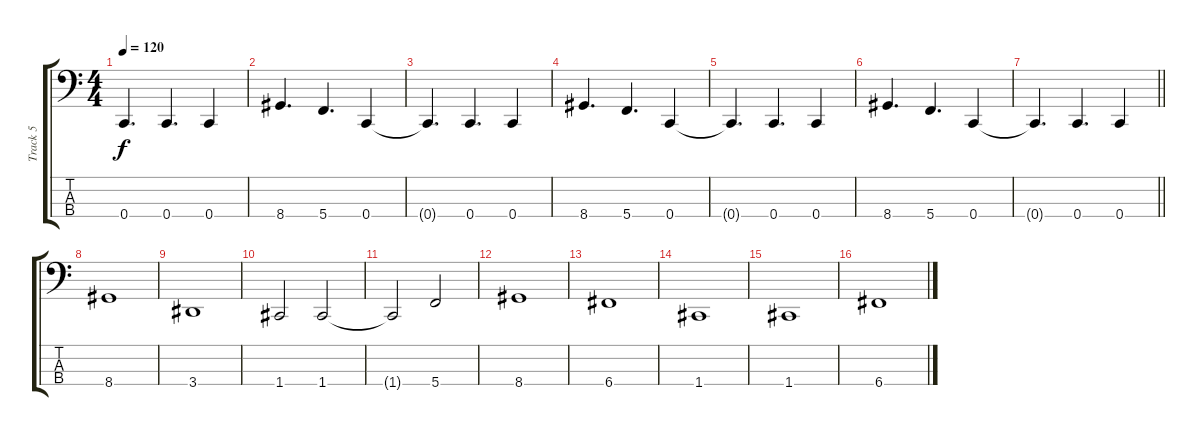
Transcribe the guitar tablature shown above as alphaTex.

\track ("Track 5" "Track 5") {instrument electricbasspick}
\staff {score tabs}
\tuning (F2 C2 G1 C1) {hide}
\ts (4 4)
\tempo 120
\clef f4
\ks c
0.4{t}.4{d dy f} 0.4.4{d} 0.4.4 |
8.4.4{d} 5.4.4{d} 0.4.4 |
0.4{t}.4{d} 0.4.4{d} 0.4.4 |
8.4.4{d} 5.4.4{d} 0.4.4 |
0.4{t}.4{d} 0.4.4{d} 0.4.4 |
8.4.4{d} 5.4.4{d} 0.4.4 |
\barLineRight lightlight
0.4{t}.4{d} 0.4.4{d} 0.4.4 |
\section ("" "")
8.4.1 |
3.4.1 |
1.4.2 1.4.2 |
1.4{t}.2 5.4.2 |
8.4.1 |
6.4.1 |
1.4.1 |
1.4.1 |
6.4.1
